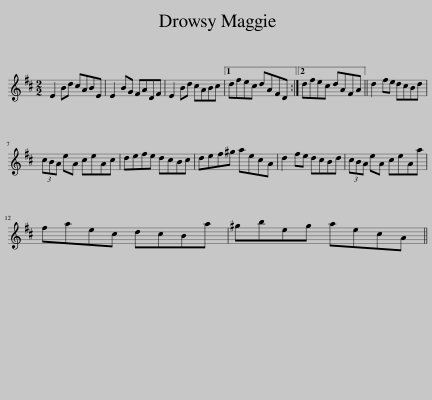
X:1
L:1/8
M:2/2
I:linebreak $
K:D
V:1 treble
V:1
 E2 Bd cABE | E2 BG FADF | E2 Bd cABc |1 dfec dAFD :|2 dfec dAFA || %5
 d2 fe dcBd |$ (3cBA eA ceAc | defe dcBc | def^g aecA | d2 fe dcBd | %10
 (3cBA eA ceAa |$ faec dcBa | ^gbeg aecA || %13
